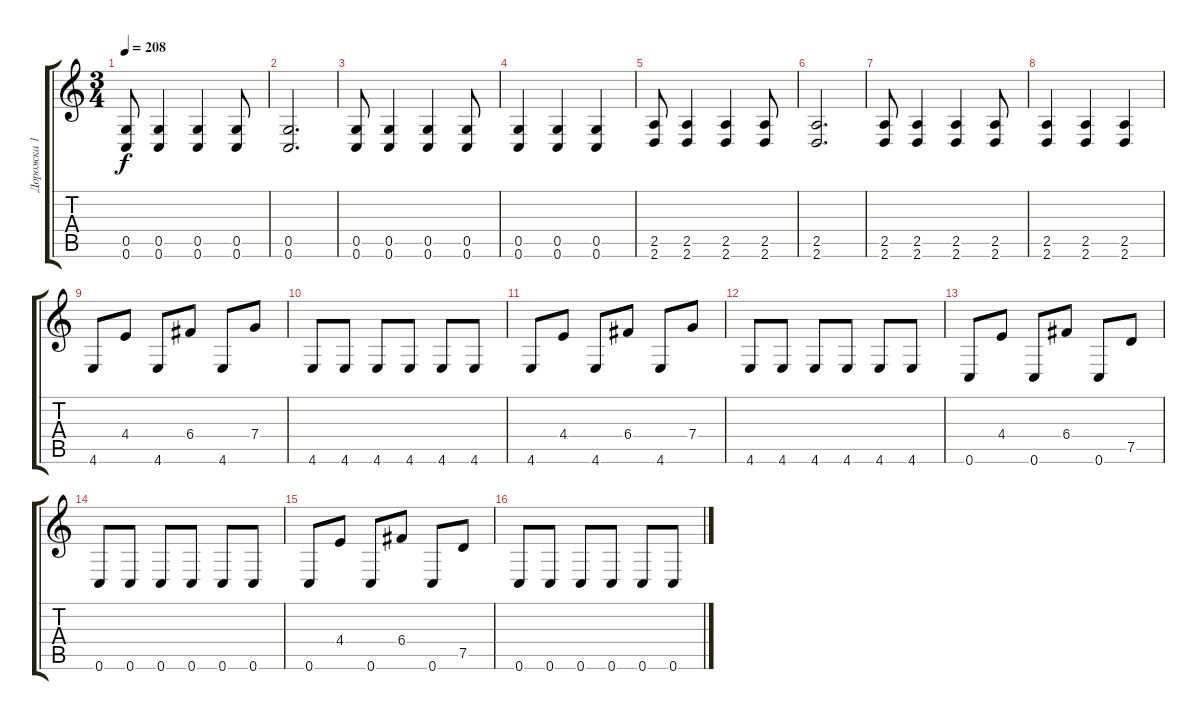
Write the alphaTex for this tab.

\track ("Дорожка 1" "Дорожка 1") {instrument distortionguitar}
\staff {score tabs}
\tuning (D4 A3 F3 C3 G2 C2) {hide}
\ts (3 4)
\tempo 208
\clef g2
\ks c
(0.5 0.6).8{dy f} (0.5 0.6).4 (0.5 0.6).4 (0.5 0.6).8 |
(0.5 0.6).2{d} |
(0.5 0.6).8 (0.5 0.6).4 (0.5 0.6).4 (0.5 0.6).8 |
(0.5 0.6).4 (0.5 0.6).4 (0.5 0.6).4 |
(2.5 2.6).8 (2.5 2.6).4 (2.5 2.6).4 (2.5 2.6).8 |
(2.5 2.6).2{d} |
(2.5 2.6).8 (2.5 2.6).4 (2.5 2.6).4 (2.5 2.6).8 |
(2.5 2.6).4 (2.5 2.6).4 (2.5 2.6).4 |
4.6.8 4.4.8 4.6.8 6.4.8 4.6.8 7.4.8 |
4.6.8 4.6.8 4.6.8 4.6.8 4.6.8 4.6.8 |
4.6.8 4.4.8 4.6.8 6.4.8 4.6.8 7.4.8 |
4.6.8 4.6.8 4.6.8 4.6.8 4.6.8 4.6.8 |
0.6.8 4.4.8 0.6.8 6.4.8 0.6.8 7.5.8 |
0.6.8 0.6.8 0.6.8 0.6.8 0.6.8 0.6.8 |
0.6.8 4.4.8 0.6.8 6.4.8 0.6.8 7.5.8 |
0.6.8 0.6.8 0.6.8 0.6.8 0.6.8 0.6.8
